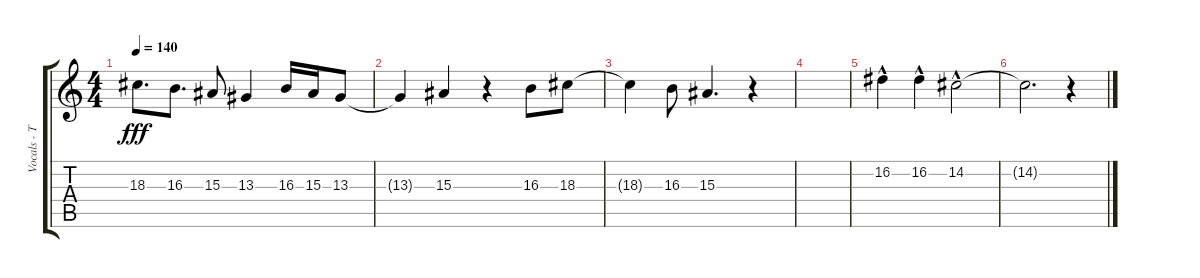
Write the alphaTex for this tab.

\track ("Vocals - Tony Martin" "Vocals - T") {instrument violin}
\staff {score tabs}
\tuning (E4 B3 G3 D3 A2 E2) {hide}
\ts (4 4)
\tempo 140
\clef g2
\ks c
18.3.8{d dy fff} 16.3.8{d} 15.3.8 13.3.4 16.3.16 15.3.16 13.3.8 |
13.3{t}.4 15.3.4 r.4 16.3.8 18.3.8 |
18.3{t}.4 16.3.8 15.3.4{d} r.4 |
|
16.2{hac}.4 16.2{hac}.4 14.2{hac}.2 |
14.2{t}.2{d} r.4
